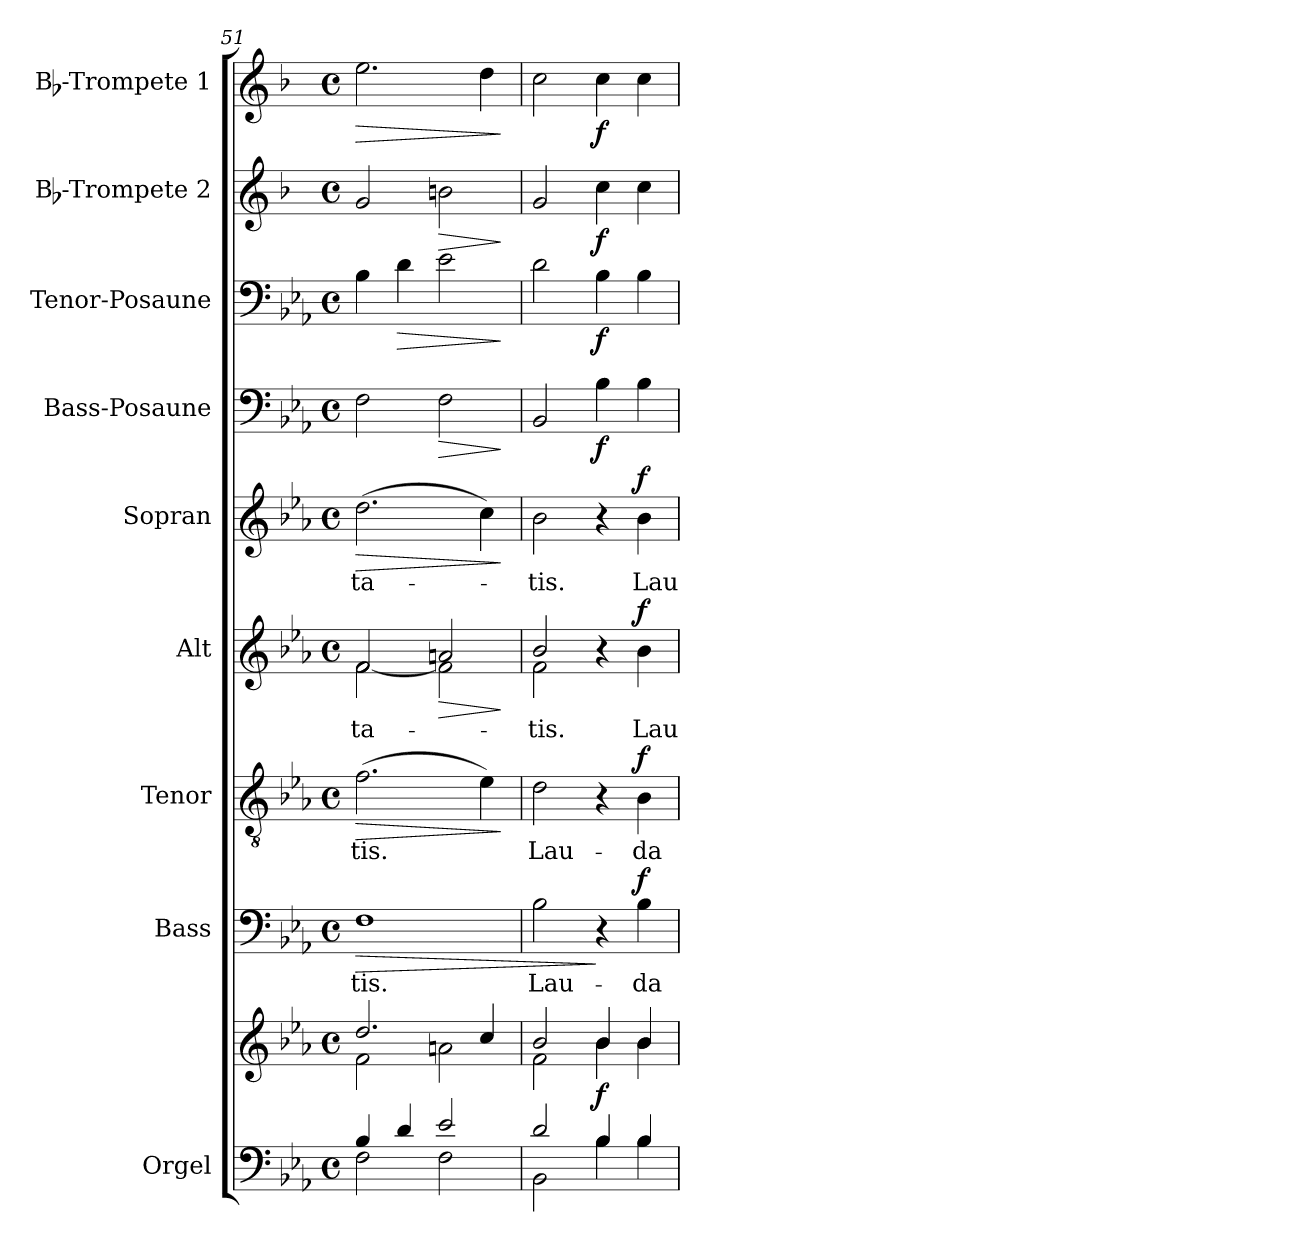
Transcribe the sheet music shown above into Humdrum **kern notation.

**kern	**kern	**dynam	**kern	**text	**dynam	**kern	**text	**dynam	**kern	**text	**dynam	**kern	**text	**dynam	**kern	**dynam	**kern	**dynam	**kern	**dynam	**kern	**dynam
*part9	*part9	*part9	*part8	*part8	*part8	*part7	*part7	*part7	*part6	*part6	*part6	*part5	*part5	*part5	*part4	*part4	*part3	*part3	*part2	*part2	*part1	*part1
*staff10	*staff9	*staff9/10	*staff8	*staff8	*staff8	*staff7	*staff7	*staff7	*staff6	*staff6	*staff6	*staff5	*staff5	*staff5	*staff4	*staff4	*staff3	*staff3	*staff2	*staff2	*staff1	*staff1
*I"Orgel	*	*	*I"Bass	*	*	*I"Tenor	*	*	*I"Alt	*	*	*I"Sopran	*	*	*I"Bass-Posaune	*	*I"Tenor-Posaune	*	*I"Bb-Trompete 2	*	*I"Bb-Trompete 1	*
*I'Org.	*	*	*I'B.	*	*	*I'T.	*	*	*I'A.	*	*	*I'S.	*	*	*I'B. Pos.	*	*I'T. Pos.	*	*I'Trp. 2	*	*I'Trp. 1	*
*clefF4	*clefG2	*	*clefF4	*	*	*clefGv2	*	*	*clefG2	*	*	*clefG2	*	*	*clefF4	*	*clefF4	*	*clefG2	*	*clefG2	*
*	*	*	*	*	*	*	*	*	*	*	*	*	*	*	*	*	*	*	*ITrd1c2	*	*ITrd1c2	*
*k[b-e-a-]	*k[b-e-a-]	*	*k[b-e-a-]	*	*	*k[b-e-a-]	*	*	*k[b-e-a-]	*	*	*k[b-e-a-]	*	*	*k[b-e-a-]	*	*k[b-e-a-]	*	*k[b-e-a-]	*	*k[b-e-a-]	*
*E-:	*E-:	*	*E-:	*	*	*E-:	*	*	*E-:	*	*	*E-:	*	*	*E-:	*	*E-:	*	*E-:	*	*E-:	*
*M4/4	*M4/4	*	*M4/4	*	*	*M4/4	*	*	*M4/4	*	*	*M4/4	*	*	*M4/4	*	*M4/4	*	*M4/4	*	*M4/4	*
*met(c)	*met(c)	*	*met(c)	*	*	*met(c)	*	*	*met(c)	*	*	*met(c)	*	*	*met(c)	*	*met(c)	*	*met(c)	*	*met(c)	*
=51	=51	=51	=51	=51	=51	=51	=51	=51	=51	=51	=51	=51	=51	=51	=51	=51	=51	=51	=51	=51	=51	=51
*^	*^	*	*	*	*	*	*	*	*	*	*	*	*	*	*	*	*	*	*	*	*	*
!	!	!	!	!	!	!LO:LY:b	!LO:HP:b	!	!LO:LY:b	!LO:HP:b	!	!LO:LY:b	!	!	!LO:LY:b	!LO:HP:b	!	!	!	!	!	!	!	!LO:HP:b
*	*	*	*	*	*	*	*	*	*	*	*^	*	*	*	*	*	*	*	*	*	*	*	*	*
4B-/	2F\	2.dd/	2f\	.	1F	-tis.	>	(>2.f\	-tis.	>	2f/	[<2f\	-ta-	.	(>2.dd\	-ta-	>	2F\	.	4B-\	.	2f/	.	2.dd\	>
!	!	!	!	!	!	!	!	!	!	!	!	!	!	!	!	!	!	!	!	!	!LO:HP:b	!	!	!	!
4d/	.	.	.	.	.	.	.	.	.	.	.	.	.	.	.	.	.	.	.	4d\	>	.	.	.	.
!	!	!	!	!	!	!	!	!	!	!	!	!	!	!LO:HP:b	!	!	!	!	!LO:HP:b	!	!	!	!LO:HP:b	!	!
2e-/	2F\	.	2an\	.	.	.	.	.	.	.	(2an/	2f\]	.	>	.	.	.	2F\	>	2e-\	.	2an\	>	.	.
.	.	4cc/	.	.	.	.	.	4e-\)	.	.	.	.	.	.	4cc\)	.	.	.	.	.	.	.	.	4cc\	.
*v	*v	*	*	*	*	*	*	*	*	*	*v	*v	*	*	*	*	*	*	*	*	*	*	*	*	*
*	*v	*v	*	*	*	*	*	*	*	*	*	*	*	*	*	*	*	*	*	*	*	*	*
.	.	.	.	.	.	.	.	]	.	.	]	.	.	]	.	]	.	]	.	]	.	]
!!LO:PB:g=z
=52	=52	=52	=52	=52	=52	=52	=52	=52	=52	=52	=52	=52	=52	=52	=52	=52	=52	=52	=52	=52	=52	=52
*^	*^	*	*	*	*	*	*	*	*	*	*	*	*	*	*	*	*	*	*	*	*	*
!	!	!	!	!	!	!LO:LY:b	!	!	!LO:LY:b	!	!	!LO:LY:b	!	!	!LO:LY:b	!	!	!	!	!	!	!	!	!
*	*	*	*	*	*	*	*	*	*	*	*^	*	*	*	*	*	*	*	*	*	*	*	*	*
2d/	2BB-\	2b-/	2f\	.	2B-\	Lau-	.	2d\	Lau-	.	2b-/	2f\	-tis.	.	2b-\	-tis.	.	2BB-/	.	2d\	.	2f/	.	2b-\	.
!	!	!	!	!LO:DY:b	!	!	!	!	!	!	!	!	!	!	!	!	!	!	!LO:DY:b	!	!LO:DY:b	!	!LO:DY:b	!	!LO:DY:b
4B-/	4B-\	4b-/	4b-\	f	4r	.	]	4r	.	.	4r	2ryy	.	.	4r	.	.	4B-\	f	4B-\	f	4b-\	f	4b-\	f
!	!	!	!	!	!	!LO:LY:b	!LO:DY:a	!	!LO:LY:b	!LO:DY:a	!	!	!LO:LY:b	!LO:DY:a	!	!LO:LY:b	!LO:DY:a	!	!	!	!	!	!	!	!
4B-/	4B-\	4b-/	4b-\	.	4B-\	-da-	f	4B-\	-da-	f	4b-\	.	Lau-	f	4b-\	Lau-	f	4B-\	.	4B-\	.	4b-\	.	4b-\	.
*v	*v	*	*	*	*	*	*	*	*	*	*v	*v	*	*	*	*	*	*	*	*	*	*	*	*	*
*	*v	*v	*	*	*	*	*	*	*	*	*	*	*	*	*	*	*	*	*	*	*	*	*
=	=	=	=	=	=	=	=	=	=	=	=	=	=	=	=	=	=	=	=	=	=	=
*-	*-	*-	*-	*-	*-	*-	*-	*-	*-	*-	*-	*-	*-	*-	*-	*-	*-	*-	*-	*-	*-	*-
